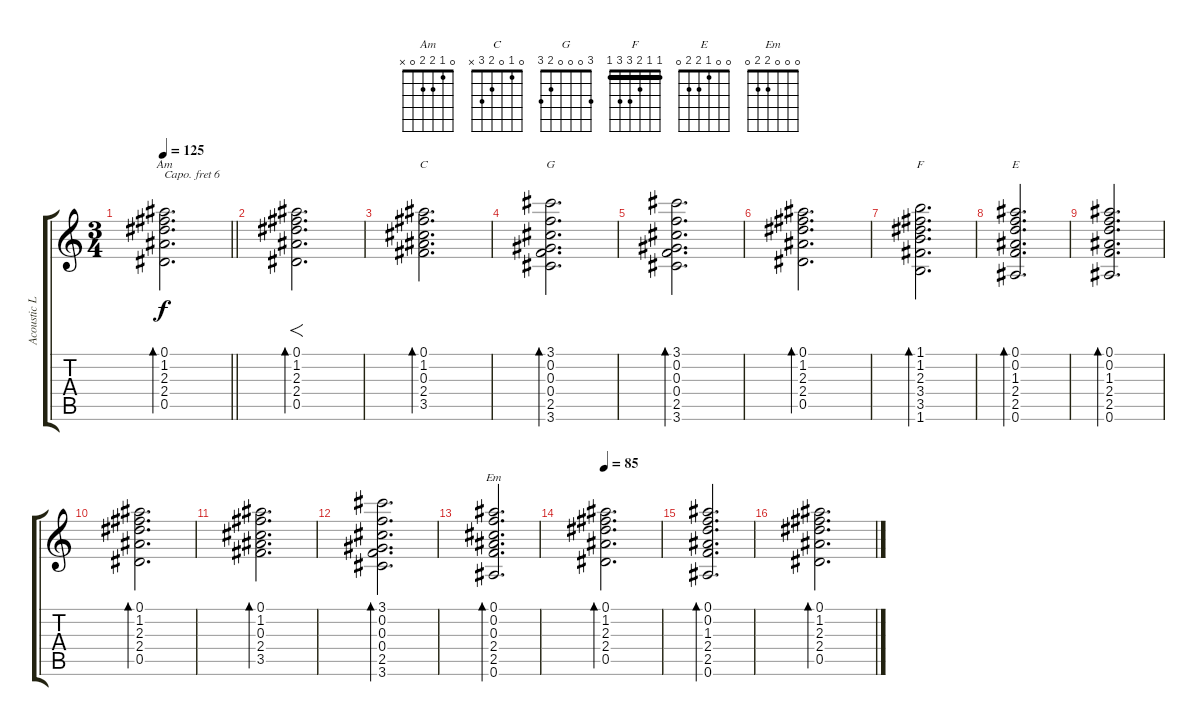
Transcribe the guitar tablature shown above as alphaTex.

\track ("Acoustic Lead (Capo)" "Acoustic L") {instrument acousticguitarnylon}
\staff {score tabs}
\capo 6
\tuning (E4 B3 G3 D3 A2 E2) {hide}
\chord ("Am" 0 1 2 2 0 x)
\chord ("C" 0 1 0 2 3 x)
\chord ("G" 3 0 0 0 2 3)
\chord ("F" 1 1 2 3 3 1) {barre 1}
\chord ("E" 0 0 1 2 2 0)
\chord ("Em" 0 0 0 2 2 0)
\ts (3 4)
\tempo 125
\clef g2
\barLineRight lightlight
\ks c
(0.1 1.2 2.3 2.4 0.5).2{d bd 60 ch "Am" dy f volume 8} |
\section ("" "")
(0.1 1.2 2.3 2.4 0.5).2{f d bd 60} |
(0.1 1.2 0.3 2.4 3.5).2{d bd 60 ch "C"} |
(3.1 0.2 0.3 0.4 2.5 3.6).2{d bd 60 ch "G"} |
(3.1 0.2 0.3 0.4 2.5 3.6).2{d bd 60} |
(0.1 1.2 2.3 2.4 0.5).2{d bd 60} |
(1.1 1.2 2.3 3.4 3.5 1.6).2{d bd 60 ch "F"} |
(0.1 0.2 1.3 2.4 2.5 0.6).2{d bd 60 ch "E"} |
(0.1 0.2 1.3 2.4 2.5 0.6).2{d bd 60} |
(0.1 1.2 2.3 2.4 0.5).2{d bd 60} |
(0.1 1.2 0.3 2.4 3.5).2{d bd 60} |
(3.1 0.2 0.3 0.4 2.5 3.6).2{d bd 60} |
(0.1 0.2 0.3 2.4 2.5 0.6).2{d bd 60 ch "Em"} |
\tempo 85
(0.1 1.2 2.3 2.4 0.5).2{d bd 60} |
(0.1 0.2 1.3 2.4 2.5 0.6).2{d bd 60} |
(0.1 1.2 2.3 2.4 0.5).2{d bd 60 volume 3}
